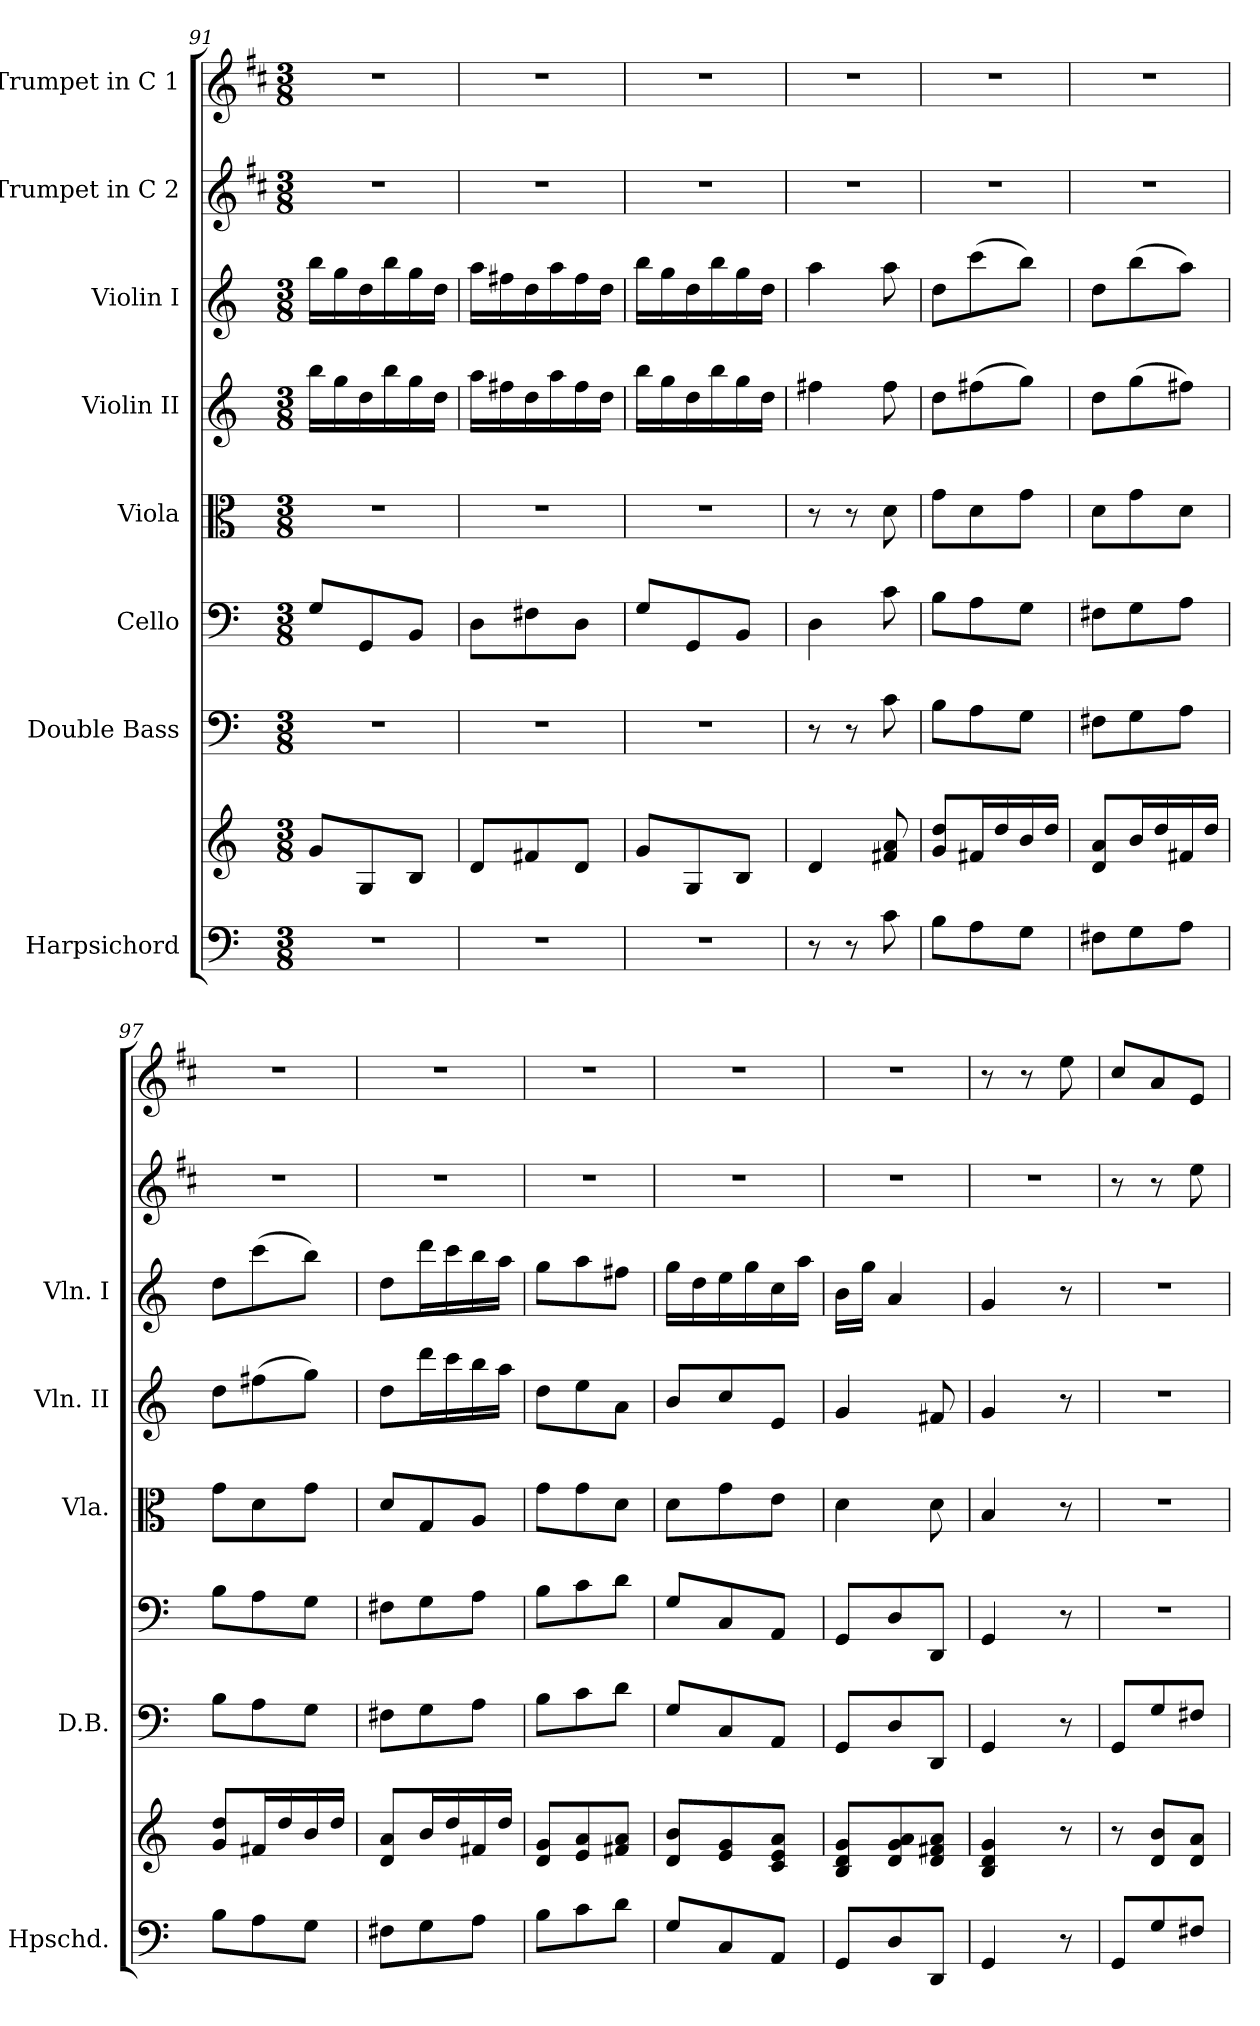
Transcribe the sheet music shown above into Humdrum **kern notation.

**kern	**kern	**kern	**kern	**kern	**kern	**kern	**kern	**kern
*part8	*part8	*part7	*part6	*part5	*part4	*part3	*part2	*part1
*staff9	*staff8	*staff7	*staff6	*staff5	*staff4	*staff3	*staff2	*staff1
*I"Harpsichord	*	*I"Double Bass	*I"Cello	*I"Viola	*I"Violin II	*I"Violin I	*I"Trumpet in C 2	*I"Trumpet in C 1
*I'Hpschd.	*	*I'D.B.	*	*I'Vla.	*I'Vln. II	*I'Vln. I	*	*
*clefF4	*clefG2	*clefF4	*clefF4	*clefC3	*clefG2	*clefG2	*clefG2	*clefG2
*	*	*ITrd7c12	*	*	*	*	*ITrd1c2	*ITrd1c2
*k[]	*k[]	*k[]	*k[]	*k[]	*k[]	*k[]	*k[]	*k[]
*M3/8	*M3/8	*M3/8	*M3/8	*M3/8	*M3/8	*M3/8	*M3/8	*M3/8
=91	=91	=91	=91	=91	=91	=91	=91	=91
4.r	8g/L	4.r	8G/L	4.r	16bb\LL	16bb\LL	4.r	4.r
.	.	.	.	.	16gg\	16gg\	.	.
.	8G/	.	8GG/	.	16dd\	16dd\	.	.
.	.	.	.	.	16bb\	16bb\	.	.
.	8B/J	.	8BB/J	.	16gg\	16gg\	.	.
.	.	.	.	.	16dd\JJ	16dd\JJ	.	.
!!LO:PB:g=z
=92	=92	=92	=92	=92	=92	=92	=92	=92
4.r	8d/L	4.r	8D\L	4.r	16aa\LL	16aa\LL	4.r	4.r
.	.	.	.	.	16ff#X\	16ff#X\	.	.
.	8f#X/	.	8F#X\	.	16dd\	16dd\	.	.
.	.	.	.	.	16aa\	16aa\	.	.
.	8d/J	.	8D\J	.	16ff#\	16ff#\	.	.
.	.	.	.	.	16dd\JJ	16dd\JJ	.	.
=93	=93	=93	=93	=93	=93	=93	=93	=93
4.r	8g/L	4.r	8G/L	4.r	16bb\LL	16bb\LL	4.r	4.r
.	.	.	.	.	16gg\	16gg\	.	.
.	8G/	.	8GG/	.	16dd\	16dd\	.	.
.	.	.	.	.	16bb\	16bb\	.	.
.	8B/J	.	8BB/J	.	16gg\	16gg\	.	.
.	.	.	.	.	16dd\JJ	16dd\JJ	.	.
!!LO:PB:g=z
=94	=94	=94	=94	=94	=94	=94	=94	=94
8r	4d/	8r	4D\	8r	4ff#X\	4aa\	4.r	4.r
8r	.	8r	.	8r	.	.	.	.
8c\	8f#X/ 8a/	8C\	8c\	8d\	8ff#\	8aa\	.	.
=95	=95	=95	=95	=95	=95	=95	=95	=95
8B\L	8g/ 8dd/L	8BB\L	8B\L	8g\L	8dd\L	8dd\L	4.r	4.r
8A\	16f#X/L	8AA\	8A\	8d\	(>8ff#X\	(>8ccc\	.	.
.	16dd/	.	.	.	.	.	.	.
8G\J	16b/	8GG\J	8G\J	8g\J	8gg\J)	8bb\J)	.	.
.	16dd/JJ	.	.	.	.	.	.	.
=96	=96	=96	=96	=96	=96	=96	=96	=96
8F#X\L	8d/ 8a/L	8FF#X\L	8F#X\L	8d\L	8dd\L	8dd\L	4.r	4.r
8G\	16b/L	8GG\	8G\	8g\	(>8gg\	(>8bb\	.	.
.	16dd/	.	.	.	.	.	.	.
8A\J	16f#X/	8AA\J	8A\J	8d\J	8ff#X\J)	8aa\J)	.	.
.	16dd/JJ	.	.	.	.	.	.	.
=97	=97	=97	=97	=97	=97	=97	=97	=97
8B\L	8g/ 8dd/L	8BB\L	8B\L	8g\L	8dd\L	8dd\L	4.r	4.r
8A\	16f#X/L	8AA\	8A\	8d\	(>8ff#X\	(>8ccc\	.	.
.	16dd/	.	.	.	.	.	.	.
8G\J	16b/	8GG\J	8G\J	8g\J	8gg\J)	8bb\J)	.	.
.	16dd/JJ	.	.	.	.	.	.	.
=98	=98	=98	=98	=98	=98	=98	=98	=98
8F#X\L	8d/ 8a/L	8FF#X\L	8F#X\L	8d/L	8dd\L	8dd\L	4.r	4.r
8G\	16b/L	8GG\	8G\	8G/	16ddd\L	16ddd\L	.	.
.	16dd/	.	.	.	16ccc\	16ccc\	.	.
8A\J	16f#X/	8AA\J	8A\J	8A/J	16bb\	16bb\	.	.
.	16dd/JJ	.	.	.	16aa\JJ	16aa\JJ	.	.
=99	=99	=99	=99	=99	=99	=99	=99	=99
8B\L	8d/ 8g/L	8BB\L	8B\L	8g\L	8dd\L	8gg\L	4.r	4.r
8c\	8e/ 8a/	8C\	8c\	8g\	8ee\	8aa\	.	.
8d\J	8f#X/ 8a/J	8D\J	8d\J	8d\J	8a\J	8ff#X\J	.	.
!!LO:PB:g=z
=100	=100	=100	=100	=100	=100	=100	=100	=100
8G/L	8d/ 8b/L	8GG/L	8G/L	8d\L	8b/L	16gg\LL	4.r	4.r
.	.	.	.	.	.	16dd\	.	.
8C/	8e/ 8g/	8CC/	8C/	8g\	8cc/	16ee\	.	.
.	.	.	.	.	.	16gg\	.	.
8AA/J	8c/ 8e/ 8a/J	8AAA/J	8AA/J	8e\J	8e/J	16cc\	.	.
.	.	.	.	.	.	16aa\JJ	.	.
=101	=101	=101	=101	=101	=101	=101	=101	=101
8GG/L	8B/ 8d/ 8g/L	8GGG/L	8GG/L	4d\	4g/	16b\LL	4.r	4.r
.	.	.	.	.	.	16gg\JJ	.	.
8D/	8d/ 8g/ 8a/	8DD/	8D/	.	.	4a/	.	.
8DD/J	8d/ 8f#X/ 8a/J	8DDD/J	8DD/J	8d\	8f#X/	.	.	.
!!LO:PB:g=z
=102	=102	=102	=102	=102	=102	=102	=102	=102
4GG/	4B/ 4d/ 4g/	4GGG/	4GG/	4B/	4g/	4g/	4.r	8r
.	.	.	.	.	.	.	.	8r
8r	8r	8r	8r	8r	8r	8r	.	8dd\
=103	=103	=103	=103	=103	=103	=103	=103	=103
8GG/L	8r	8GGG/L	4.r	4.r	4.r	4.r	8r	8b/L
8G/	8d/ 8b/L	8GG/	.	.	.	.	8r	8g/
8F#X/J	8d/ 8a/J	8FF#X/J	.	.	.	.	8dd\	8d/J
=	=	=	=	=	=	=	=	=
*-	*-	*-	*-	*-	*-	*-	*-	*-
